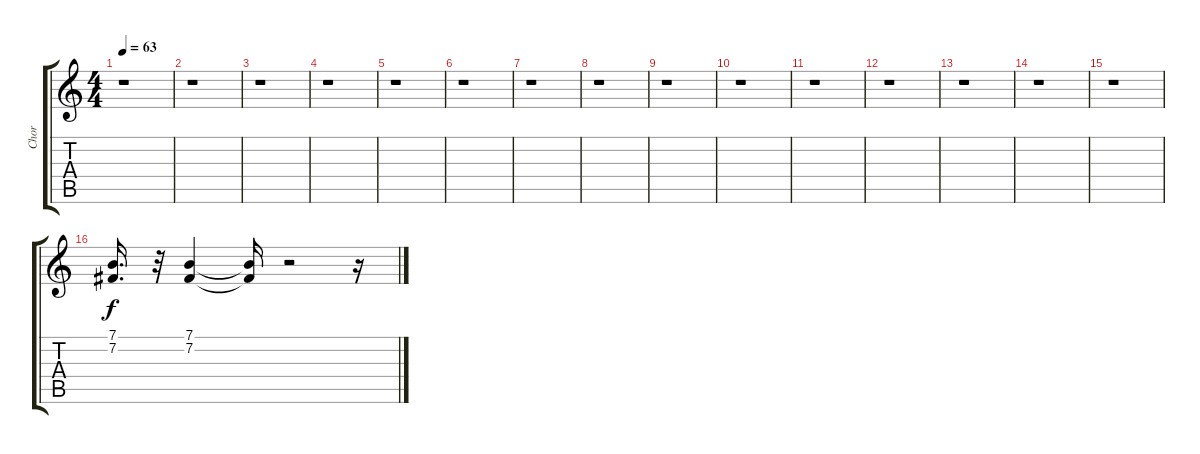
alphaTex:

\track ("Chor" "Chor") {instrument lead1square}
\staff {score tabs}
\tuning (E4 B3 G3 D3 A2 E2) {hide}
\ts (4 4)
\tempo 63
\clef g2
\ks c
r.1{dy f} |
r.1 |
r.1 |
r.1 |
r.1 |
r.1 |
r.1 |
r.1 |
r.1 |
r.1 |
r.1 |
r.1 |
r.1 |
r.1 |
r.1 |
(7.1 7.2).16{d} r.32 (7.1 7.2).4 (7.1{t} 7.2{t}).16 r.2 r.16
